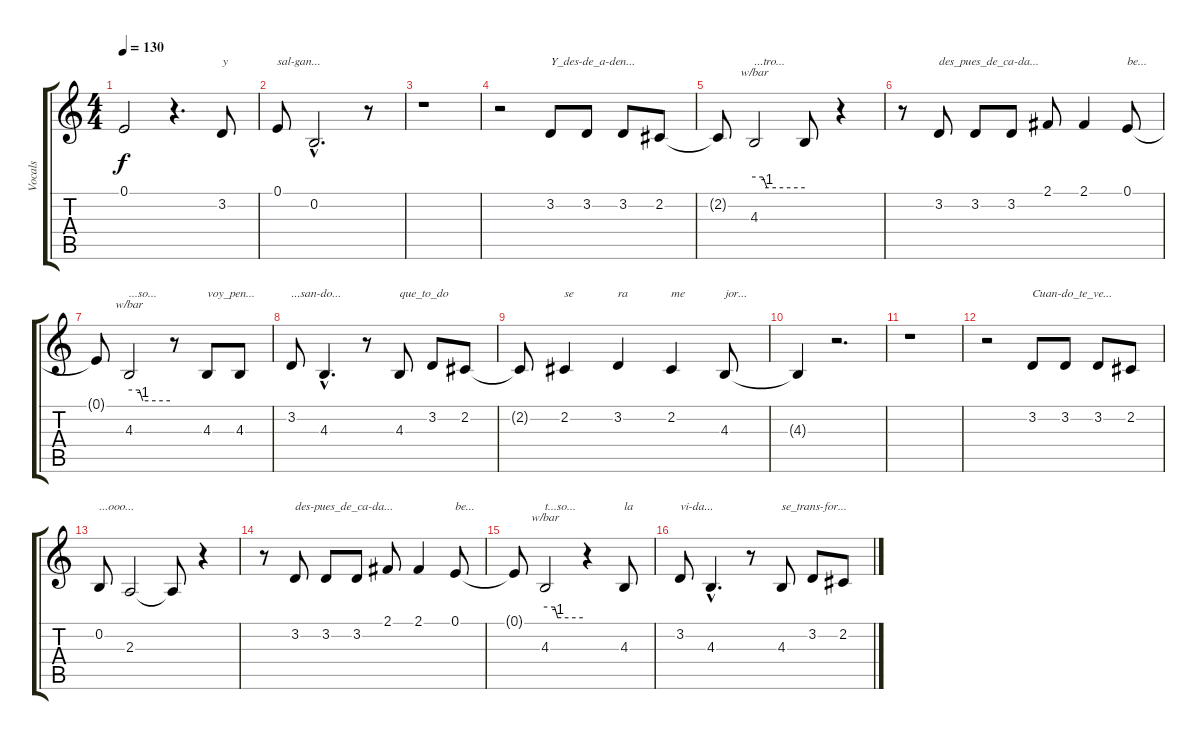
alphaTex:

\track ("Vocals" "Vocals") {instrument oboe}
\staff {score tabs}
\tuning (E4 B3 G3 D3 A2 E2) {hide}
\ts (4 4)
\tempo 130
\clef g2
\ks c
0.1{t}.2{dy f} r.4{d} 3.2.8{txt "y"} |
0.1.8{txt "sal-gan..."} 0.2{hac}.2{d} r.8 |
r.1 |
r.2 3.2.8{txt "Y_des-de_a-den..."} 3.2.8 3.2.8 2.2.8 |
2.2{t}.8 4.3.2{tbe (custom default 0 0 10 0 15 -4 60 -4) txt "...tro..."} 4.3{t}.8 r.4 |
r.8 3.2.8{txt "des_pues_de_ca-da..."} 3.2.8 3.2.8 2.1.8 2.1.4 0.1.8{txt "be..."} |
0.1{t}.8 4.3.2{tbe (custom default 0 0 15 0 20 -4 60 -4) txt "...so..."} r.8 4.3.8{txt "voy_pen..."} 4.3.8 |
3.2.8{txt "...san-do..."} 4.3{hac}.4{d} r.8 4.3.8{txt "que_to_do"} 3.2.8 2.2.8 |
2.2{t}.8 2.2.4{txt "se"} 3.2.4{txt "ra"} 2.2.4{txt "me"} 4.3.8{txt "jor..."} |
4.3{t}.4 r.2{d} |
r.1 |
r.2 3.2.8{txt "Cuan-do_te_ve..."} 3.2.8 3.2.8 2.2.8 |
0.2.8{txt "...ooo..."} 2.3.2 2.3{t}.8 r.4 |
r.8 3.2.8{txt "des-pues_de_ca-da..."} 3.2.8 3.2.8 2.1.8 2.1.4 0.1.8{txt "be..."} |
0.1{t}.8 4.3.2{tbe (custom default 0 0 15 0 20 -4 60 -4) txt "t...so..."} r.4 4.3.8{txt "la"} |
3.2.8{txt "vi-da..."} 4.3{hac}.4{d} r.8 4.3.8{txt "se_trans-for..."} 3.2.8 2.2.8
